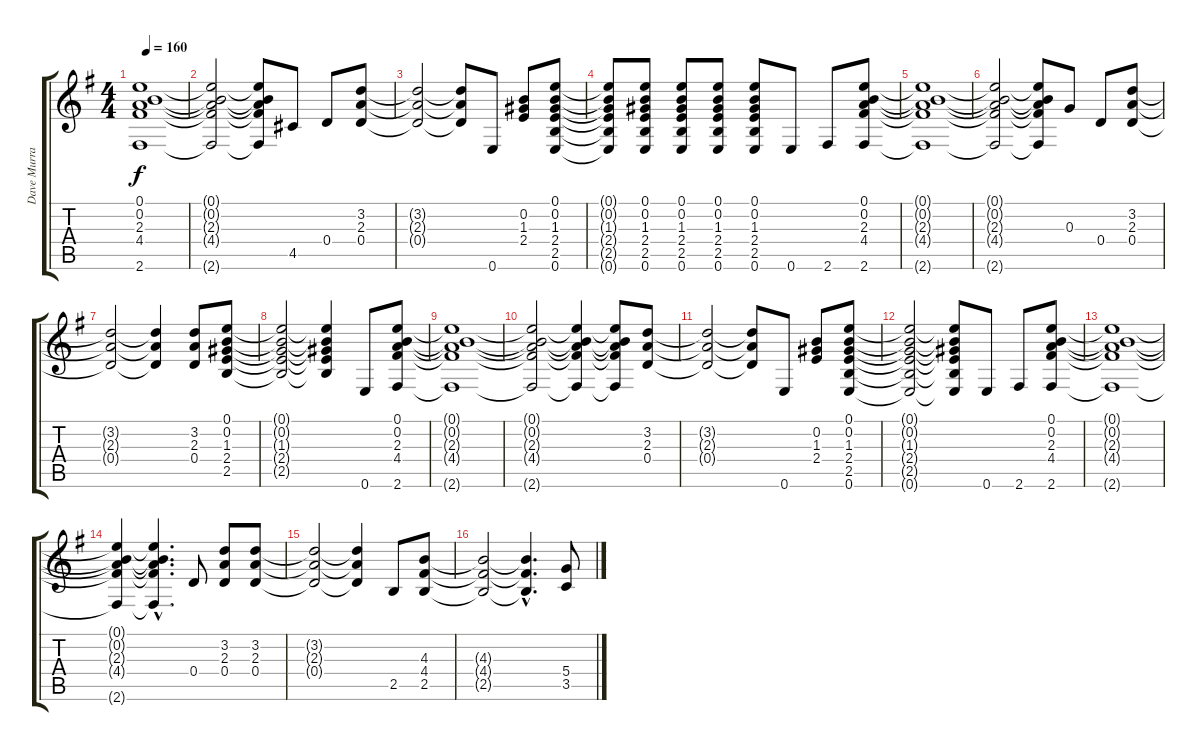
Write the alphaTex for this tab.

\track ("Dave Murray" "Dave Murra") {instrument distortionguitar}
\staff {score tabs}
\tuning (E4 B3 G3 D3 A2 E2) {hide}
\ts (4 4)
\tempo 160
\clef g2
\ks g
(0.1{t} 0.2{t} 2.3{t} 4.4{t} 2.6{t}).1{dy f} |
(0.1{t} 0.2{t} 2.3{t} 4.4{t} 2.6{t}).2 (0.1{t} 0.2{t} 2.3{t} 4.4{t} 2.6{t}).8 4.5.8 0.4.8 (3.2 2.3 0.4).8 |
(3.2{t} 2.3{t} 0.4{t}).2 (3.2{t} 2.3{t} 0.4{t}).8 0.6.8 (0.2 1.3 2.4).8 (0.1 0.2 1.3 2.4 2.5 0.6).8 |
(0.1{t} 0.2{t} 1.3{t} 2.4{t} 2.5{t} 0.6{t}).8 (0.1 0.2 1.3 2.4 2.5 0.6).8 (0.1 0.2 1.3 2.4 2.5 0.6).8 (0.1 0.2 1.3 2.4 2.5 0.6).8 (0.1 0.2 1.3 2.4 2.5 0.6).8 0.6.8 2.6.8 (0.1 0.2 2.3 4.4 2.6).8 |
(0.1{t} 0.2{t} 2.3{t} 4.4{t} 2.6{t}).1 |
(0.1{t} 0.2{t} 2.3{t} 4.4{t} 2.6{t}).2 (0.1{t} 0.2{t} 2.3{t} 4.4{t} 2.6{t}).8 0.3.8 0.4.8 (3.2 2.3 0.4).8 |
(3.2{t} 2.3{t} 0.4{t}).2 (3.2{t} 2.3{t} 0.4{t}).4 (3.2 2.3 0.4).8 (0.1 0.2 1.3 2.4 2.5).8 |
(0.1{t} 0.2{t} 1.3{t} 2.4{t} 2.5{t}).2 (0.1{t} 0.2{t} 1.3{t} 2.4{t} 2.5{t}).4 0.6.8 (0.1 0.2 2.3 4.4 2.6).8 |
(0.1{t} 0.2{t} 2.3{t} 4.4{t} 2.6{t}).1 |
(0.1{t} 0.2{t} 2.3{t} 4.4{t} 2.6{t}).2 (0.1{t} 0.2{t} 2.3{t} 4.4{t} 2.6{t}).4 (0.1{t} 0.2{t} 2.3{t} 4.4{t} 2.6{t}).8 (3.2 2.3 0.4).8 |
(3.2{t} 2.3{t} 0.4{t}).2 (3.2{t} 2.3{t} 0.4{t}).8 0.6.8 (0.2 1.3 2.4).8 (0.1 0.2 1.3 2.4 2.5 0.6).8 |
(0.1{t} 0.2{t} 1.3{t} 2.4{t} 2.5{t} 0.6{t}).2 (0.1{t} 0.2{t} 1.3{t} 2.4{t} 2.5{t} 0.6{t}).8 0.6.8 2.6.8 (0.1 0.2 2.3 4.4 2.6).8 |
(0.1{t} 0.2{t} 2.3{t} 4.4{t} 2.6{t}).1 |
(0.1{t} 0.2{t} 2.3{t} 4.4{t} 2.6{t}).4 (0.1{hac t} 0.2{hac t} 2.3{hac t} 4.4{hac t} 2.6{hac t}).4{d} 0.4.8 (3.2 2.3 0.4).8 (3.2 2.3 0.4).8 |
(3.2{t} 2.3{t} 0.4{t}).2 (3.2{t} 2.3{t} 0.4{t}).4 2.5.8 (4.3 4.4 2.5).8 |
(4.3{t} 4.4{t} 2.5{t}).2 (4.3{hac t} 4.4{hac t} 2.5{hac t}).4{d} (5.4 3.5).8
